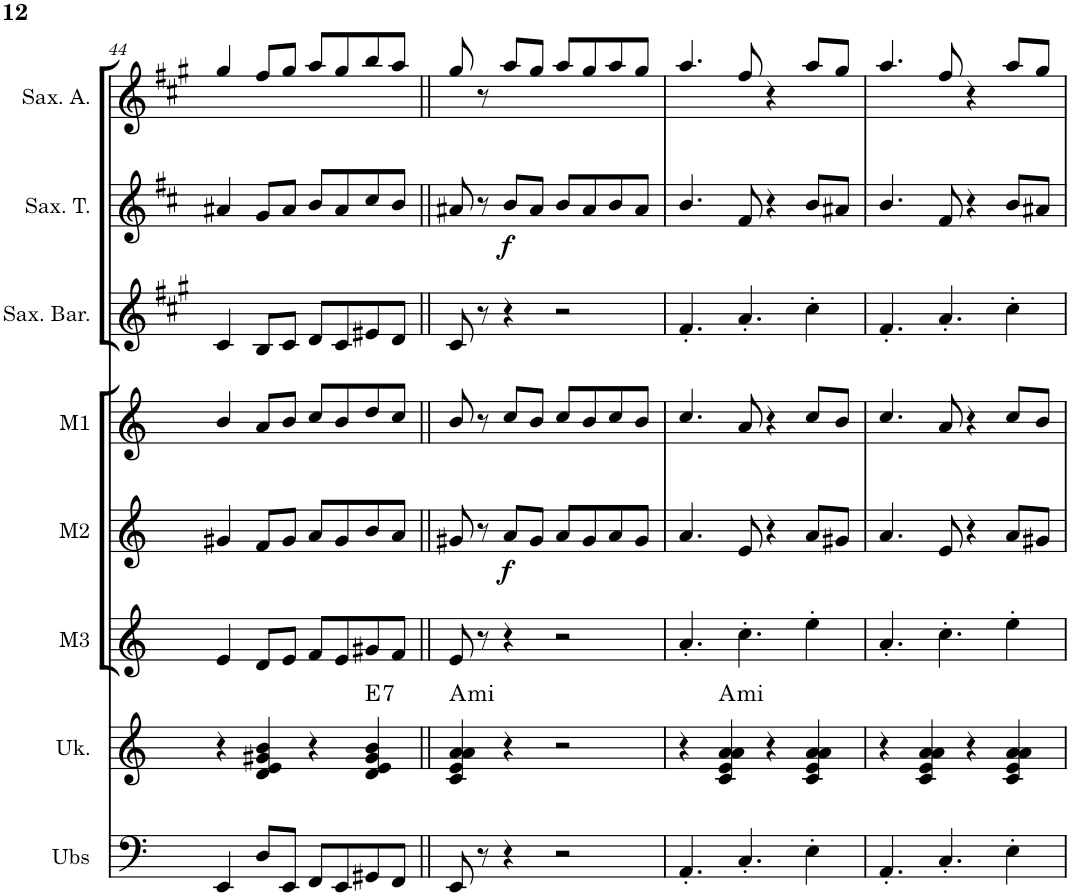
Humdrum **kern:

**kern	**kern	**harte	**kern	**kern	**dynam	**kern	**kern	**kern	**dynam	**kern
*part8	*part7	*part7	*part6	*part5	*part5	*part4	*part3	*part2	*part2	*part1
*staff8	*staff7	*	*staff6	*staff5	*staff5	*staff4	*staff3	*staff2	*staff2	*staff1
*I"Ukubass	*I"Ukulélé	*	*I"Melodica3	*I"Melodica2	*	*I"Melodica1	*I"Sax Baryton	*I"Sax Ténor	*	*I"Sax Alto
*I'Ubs	*I'Uk.	*	*I'M3	*I'M2	*	*I'M1	*I'Sax. Bar.	*I'Sax. T.	*	*I'Sax. A.
!!LO:PB:g=z
*clefF4	*clefG2	*	*clefG2	*clefG2	*	*clefG2	*clefG2	*clefG2	*	*clefG2
*Trd7c12	*	*	*	*	*	*	*Trd12c21	*Trd8c14	*	*Trd5c9
*k[]	*k[]	*	*k[]	*k[]	*	*k[]	*k[f#c#g#]	*k[f#c#]	*	*k[f#c#g#]
*M4/4	*M4/4	*	*M4/4	*M4/4	*	*M4/4	*M4/4	*M4/4	*	*M4/4
=44	=44	=44	=44	=44	=44	=44	=44	=44	=44	=44
4EE/	4r	.	4e/	4g#X/	.	4b/	4c#/	4a#X/	.	4gg#/
8D/L	4d/ 4e/ 4g#X/ 4b/	.	8d/L	8f/L	.	8a/L	8B/L	8g/L	.	8ff#/L
8EE/J	.	.	8e/J	8g#/J	.	8b/J	8c#/J	8a#/J	.	8gg#/J
8FF/L	4r	.	8f/L	8a/L	.	8cc/L	8d/L	8b/L	.	8aa/L
8EE/	.	.	8e/	8g#/	.	8b/	8c#/	8a#/	.	8gg#/
!	!	!LO:H:kt=7	!	!	!	!	!	!	!	!
8GG#X/	4d/ 4e/ 4g#/ 4b/	E:7	8g#X/	8b/	.	8dd/	8e#X/	8cc#/	.	8bb/
8FF/J	.	.	8f/J	8a/J	.	8cc/J	8d/J	8b/J	.	8aa/J
=45||	=45||	=45||	=45||	=45||	=45||	=45||	=45||	=45||	=45||	=45||
!	!	!LO:H:kt=mi	!	!	!	!	!	!	!	!
8EE/	4c/ 4e/ 4a/ 4a/	A:min	8e/	8g#X/	.	8b/	8c#/	8a#X/	.	8gg#/
8r	.	.	8r	8r	.	8r	8r	8r	.	8r
!	!	!	!	!	!LO:DY:b	!	!	!	!LO:DY:b	!
4r	4r	.	4r	8a/L	f	8cc/L	4r	8b/L	f	8aa/L
.	.	.	.	8g#/J	.	8b/J	.	8a#/J	.	8gg#/J
2r	2r	.	2r	8a/L	.	8cc/L	2r	8b/L	.	8aa/L
.	.	.	.	8g#/	.	8b/	.	8a#/	.	8gg#/
.	.	.	.	8a/	.	8cc/	.	8b/	.	8aa/
.	.	.	.	8g#/J	.	8b/J	.	8a#/J	.	8gg#/J
=46	=46	=46	=46	=46	=46	=46	=46	=46	=46	=46
4.AA'/	4r	.	4.a'/	4.a/	.	4.cc/	4.f#'/	4.b/	.	4.aa/
!	!	!LO:H:kt=mi	!	!	!	!	!	!	!	!
.	4c/ 4e/ 4a/ 4a/	A:min	.	.	.	.	.	.	.	.
4.C'/	.	.	4.cc'\	8e/	.	8a/	4.a'/	8f#/	.	8ff#/
.	4r	.	.	4r	.	4r	.	4r	.	4r
4E'\	4c/ 4e/ 4a/ 4a/	.	4ee'\	8a/L	.	8cc/L	4cc#'\	8b/L	.	8aa/L
.	.	.	.	8g#X/J	.	8b/J	.	8a#X/J	.	8gg#/J
=47	=47	=47	=47	=47	=47	=47	=47	=47	=47	=47
4.AA'/	4r	.	4.a'/	4.a/	.	4.cc/	4.f#'/	4.b/	.	4.aa/
.	4c/ 4e/ 4a/ 4a/	.	.	.	.	.	.	.	.	.
4.C'/	.	.	4.cc'\	8e/	.	8a/	4.a'/	8f#/	.	8ff#/
.	4r	.	.	4r	.	4r	.	4r	.	4r
4E'\	4c/ 4e/ 4a/ 4a/	.	4ee'\	8a/L	.	8cc/L	4cc#'\	8b/L	.	8aa/L
.	.	.	.	8g#X/J	.	8b/J	.	8a#X/J	.	8gg#/J
=	=	=	=	=	=	=	=	=	=	=
*-	*-	*-	*-	*-	*-	*-	*-	*-	*-	*-
